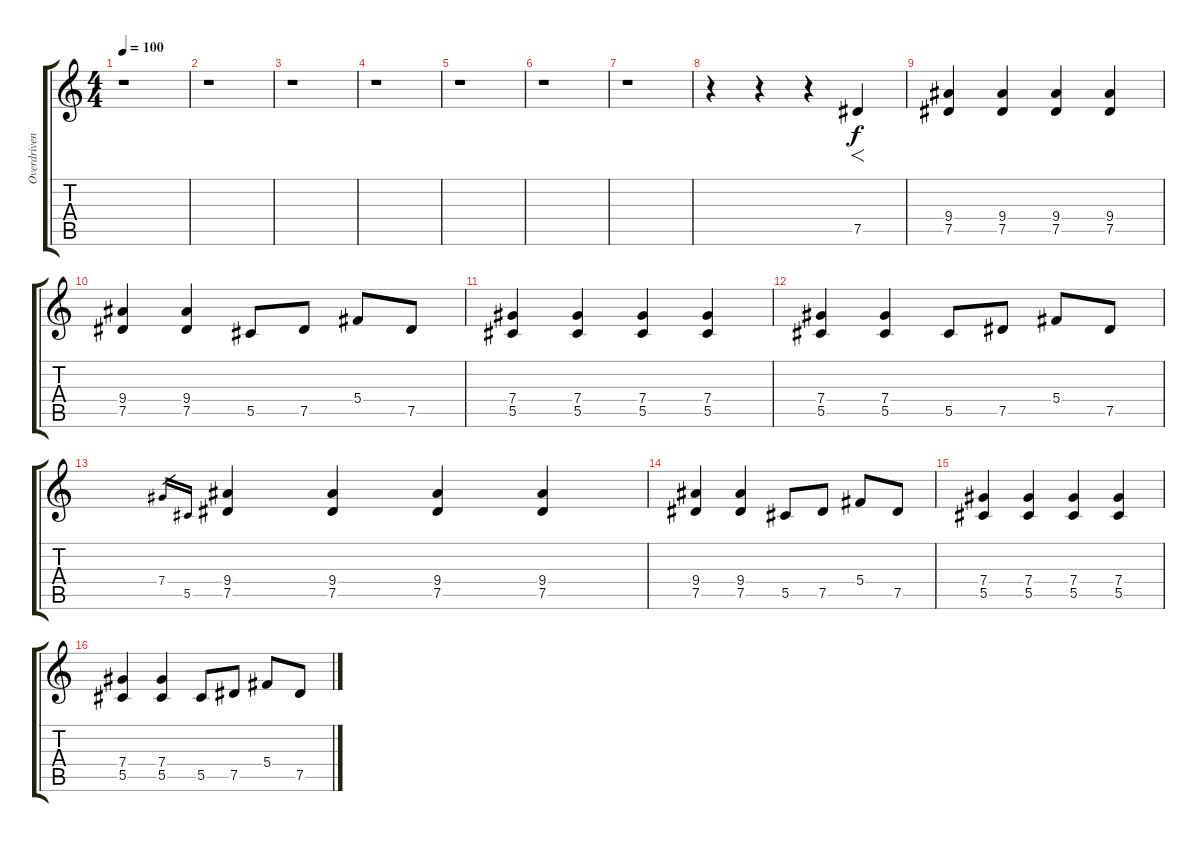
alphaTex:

\track ("Overdriven Guitar" "Overdriven") {instrument overdrivenguitar}
\staff {score tabs}
\tuning (Eb4 Bb3 Gb3 Db3 Ab2 Eb2) {hide}
\ts (4 4)
\tempo 100
\clef g2
\ks c
r.1{dy f instrument overdrivenguitar} |
r.1 |
r.1 |
r.1 |
r.1 |
r.1 |
r.1 |
r.4 r.4 r.4 7.5.4{f} |
(9.4 7.5).4 (9.4 7.5).4 (9.4 7.5).4 (9.4 7.5).4 |
(9.4 7.5).4 (9.4 7.5).4 5.5.8 7.5.8 5.4.8 7.5.8 |
(7.4 5.5).4 (7.4 5.5).4 (7.4 5.5).4 (7.4 5.5).4 |
(7.4 5.5).4 (7.4 5.5).4 5.5.8 7.5.8 5.4.8 7.5.8 |
7.4.16{gr} 5.5.16{gr} (9.4 7.5).4 (9.4 7.5).4 (9.4 7.5).4 (9.4 7.5).4 |
(9.4 7.5).4 (9.4 7.5).4 5.5.8 7.5.8 5.4.8 7.5.8 |
(7.4 5.5).4 (7.4 5.5).4 (7.4 5.5).4 (7.4 5.5).4 |
(7.4 5.5).4 (7.4 5.5).4 5.5.8 7.5.8 5.4.8 7.5.8
